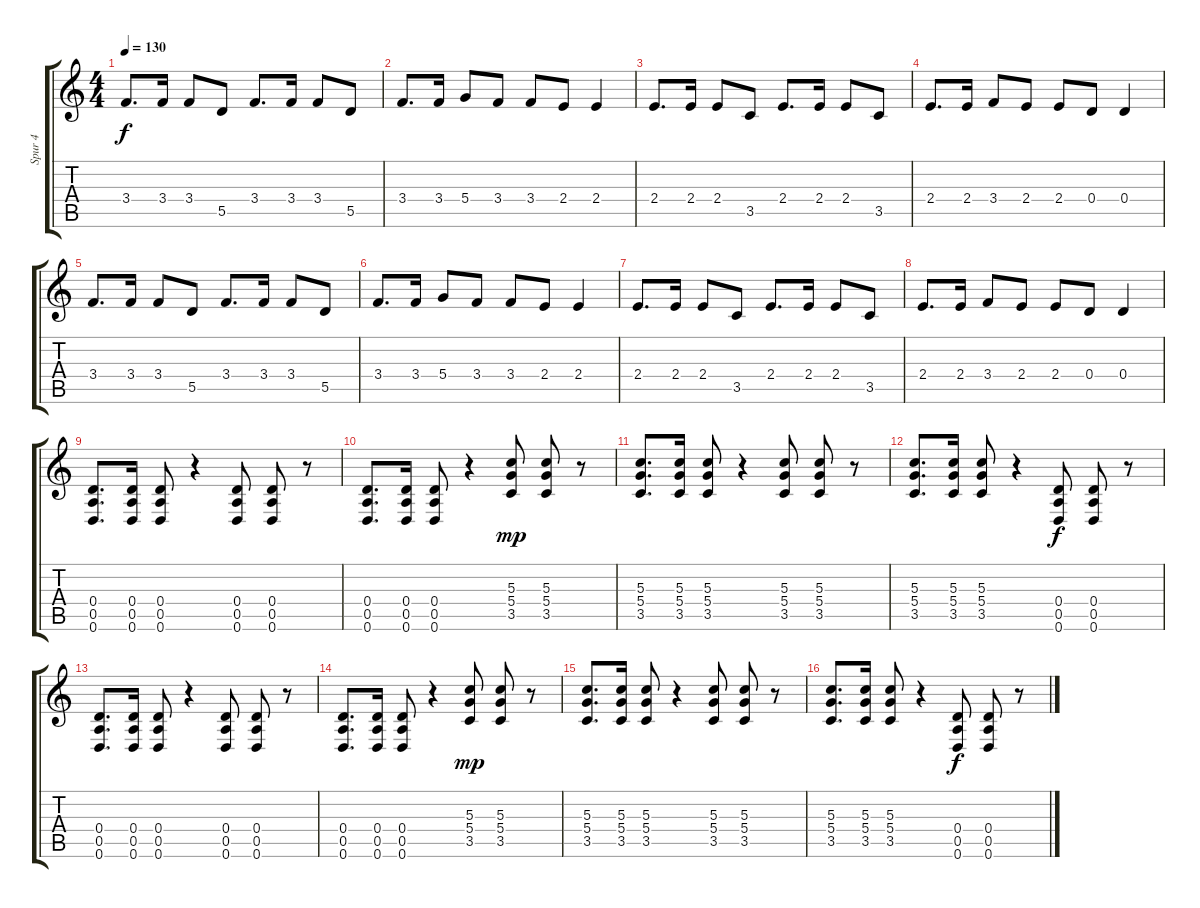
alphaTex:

\track ("Spur 4" "Spur 4") {instrument acousticguitarsteel}
\staff {score tabs}
\tuning (E4 B3 G3 D3 A2 D2) {hide}
\ts (4 4)
\tempo 130
\clef g2
\ks c
3.4.8{d dy f} 3.4.16 3.4.8 5.5.8 3.4.8{d} 3.4.16 3.4.8 5.5.8 |
3.4.8{d} 3.4.16 5.4.8 3.4.8 3.4.8 2.4.8 2.4.4 |
2.4.8{d} 2.4.16 2.4.8 3.5.8 2.4.8{d} 2.4.16 2.4.8 3.5.8 |
2.4.8{d} 2.4.16 3.4.8 2.4.8 2.4.8 0.4.8 0.4.4 |
3.4.8{d} 3.4.16 3.4.8 5.5.8 3.4.8{d} 3.4.16 3.4.8 5.5.8 |
3.4.8{d} 3.4.16 5.4.8 3.4.8 3.4.8 2.4.8 2.4.4 |
2.4.8{d} 2.4.16 2.4.8 3.5.8 2.4.8{d} 2.4.16 2.4.8 3.5.8 |
2.4.8{d} 2.4.16 3.4.8 2.4.8 2.4.8 0.4.8 0.4.4 |
(0.4 0.5 0.6).8{d} (0.4 0.5 0.6).16 (0.4 0.5 0.6).8 r.4 (0.4 0.5 0.6).8 (0.4 0.5 0.6).8 r.8 |
(0.4 0.5 0.6).8{d} (0.4 0.5 0.6).16 (0.4 0.5 0.6).8 r.4 (5.3 5.4 3.5).8{dy mp} (5.3 5.4 3.5).8 r.8 |
(5.3 5.4 3.5).8{d} (5.3 5.4 3.5).16 (5.3 5.4 3.5).8 r.4 (5.3 5.4 3.5).8 (5.3 5.4 3.5).8 r.8 |
(5.3 5.4 3.5).8{d} (5.3 5.4 3.5).16 (5.3 5.4 3.5).8 r.4 (0.4 0.5 0.6).8{dy f} (0.4 0.5 0.6).8 r.8 |
(0.4 0.5 0.6).8{d} (0.4 0.5 0.6).16 (0.4 0.5 0.6).8 r.4 (0.4 0.5 0.6).8 (0.4 0.5 0.6).8 r.8 |
(0.4 0.5 0.6).8{d} (0.4 0.5 0.6).16 (0.4 0.5 0.6).8 r.4 (5.3 5.4 3.5).8{dy mp} (5.3 5.4 3.5).8 r.8 |
(5.3 5.4 3.5).8{d} (5.3 5.4 3.5).16 (5.3 5.4 3.5).8 r.4 (5.3 5.4 3.5).8 (5.3 5.4 3.5).8 r.8 |
(5.3 5.4 3.5).8{d} (5.3 5.4 3.5).16 (5.3 5.4 3.5).8 r.4 (0.4 0.5 0.6).8{dy f} (0.4 0.5 0.6).8 r.8
